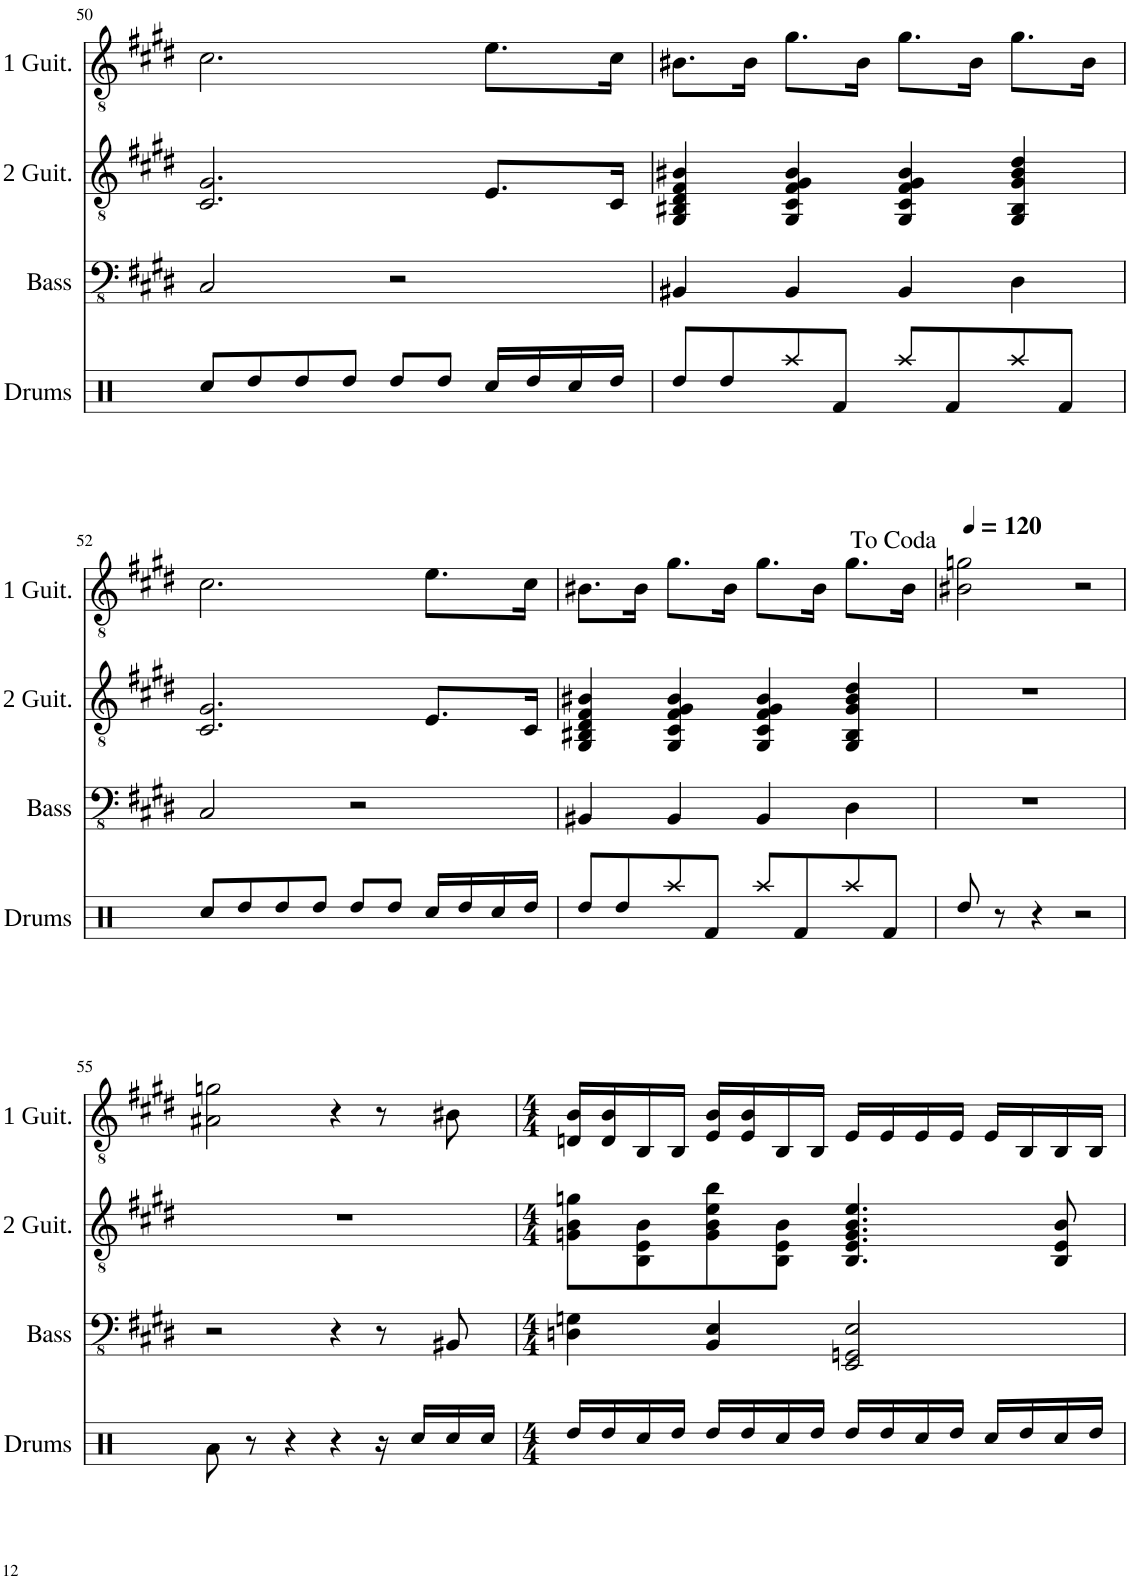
**kern	**kern	**kern
*part3	*part2	*part1
*staff3	*staff2	*staff1
*I"Bass Guitar	*I"Second Guitar	*I"First Guitar
*I'Bass	*I'2 Guit.	*I'1 Guit.
!!LO:PB:g=z
*clefFv4	*clefGv2	*clefGv2
*k[f#c#g#d#]	*k[f#c#g#d#]	*k[f#c#g#d#]
*M4/4	*M4/4	*M4/4
=50	=50	=50
2CC#/	2.C#/ 2.G#/	2.c#\
2r	.	.
.	8.E/L	8.e\L
.	16C#/Jk	16c#\Jk
=51	=51	=51
4BBB#X/	4GG#/ 4BB#X/ 4D#/ 4F#/ 4B#X/	8.B#X\L
.	.	16B#\Jk
4BBB#/	4GG#/ 4C#/ 4F#/ 4G#/ 4B#/	8.g#\L
.	.	16B#\Jk
4BBB#/	4GG#/ 4C#/ 4F#/ 4G#/ 4B#/	8.g#\L
.	.	16B#\Jk
4DD#\	4GG#/ 4BB#/ 4G#/ 4B#/ 4d#/	8.g#\L
.	.	16B#\Jk
!!LO:LB:g=z
=52	=52	=52
2CC#/	2.C#/ 2.G#/	2.c#\
2r	.	.
.	8.E/L	8.e\L
.	16C#/Jk	16c#\Jk
=53	=53	=53
4BBB#X/	4GG#/ 4BB#X/ 4D#/ 4F#/ 4B#X/	8.B#X\L
.	.	16B#\Jk
4BBB#/	4GG#/ 4C#/ 4F#/ 4G#/ 4B#/	8.g#\L
.	.	16B#\Jk
4BBB#/	4GG#/ 4C#/ 4F#/ 4G#/ 4B#/	8.g#\L
.	.	16B#\Jk
4DD#\	4GG#/ 4BB#/ 4G#/ 4B#/ 4d#/	8.g#\L
.	.	16B#\Jk
=54	=54	=54
*	*	*MM120
1r	1r	2B#X\ 2gn\
.	.	2r
!!LO:LB:g=z
=55	=55	=55
2r	1r	2A#X\ 2gn\
4r	.	4r
8r	.	8r
8BBB#X/	.	8B#X\
=56	=56	=56
*M4/4	*M4/4	*M4/4
4DDn\ 4GGn\	8Gn\ 8B\ 8gn\L	16Dn/ 16B/LL
.	.	16D/ 16B/
.	8BB\ 8E\ 8B\	16BB/
.	.	16BB/JJ
4BBB/ 4EE/	8G\ 8B\ 8e\ 8b\	16E/ 16B/LL
.	.	16E/ 16B/
.	8BB\ 8E\ 8B\J	16BB/
.	.	16BB/JJ
2EEE/ 2GGGn/ 2EE/	4.BB/ 4.E/ 4.G/ 4.B/ 4.e/	16E/LL
.	.	16E/
.	.	16E/
.	.	16E/JJ
.	.	16E/LL
.	.	16BB/
.	8BB/ 8E/ 8B/	16BB/
.	.	16BB/JJ
=	=	=
*-	*-	*-
